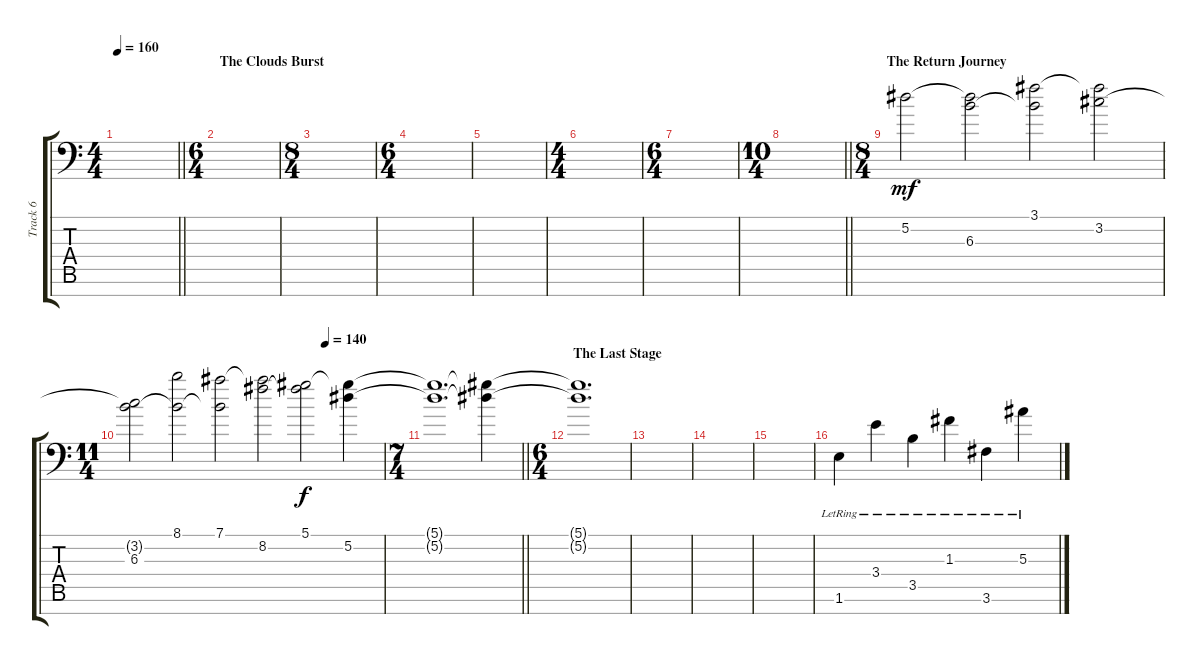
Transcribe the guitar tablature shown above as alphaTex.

\track ("Track 6" "Track 6") {instrument distortionguitar}
\staff {score tabs}
\tuning (Eb4 Bb3 F3 Db3 Ab2 Eb2 Ab1) {hide}
\ts (4 4)
\tempo 160
\clef f4
\barLineRight lightlight
\ks c
|
\ts (6 4)
\section ("" "The Clouds Burst")
|
\ts (8 4)
|
\ts (6 4)
|
|
\ts (4 4)
|
\ts (6 4)
|
\ts (10 4)
\barLineRight lightlight
|
\ts (8 4)
\section ("" "The Return Journey")
5.2.2{dy mf volume 13} (5.2{t} 6.3).2 (3.1 6.3{t}).2 (3.1{t} 3.2).2 |
\ts (11 4)
\tempo (140 0.7727272727272727)
(3.2{t} 6.3).2 (8.1 6.3{t}).2 (7.1 6.3{t}).2 (7.1{t} 8.2).2 (5.1 8.2{t}).2{dy f} (5.1{t} 5.2).4 |
\ts (7 4)
\barLineRight lightlight
(5.1{t} 5.2{t}).1{d} (5.1{t} 5.2{t}).4{volume 2} |
\ts (6 4)
\section ("" " The Last Stage")
(5.1{t} 5.2{t}).1{d} |
|
|
|
1.6{lr}.4{volume 6 instrument acousticgrandpiano} 3.4{lr}.4 3.5{lr}.4 1.3{lr}.4 3.6{lr}.4 5.3{lr}.4
